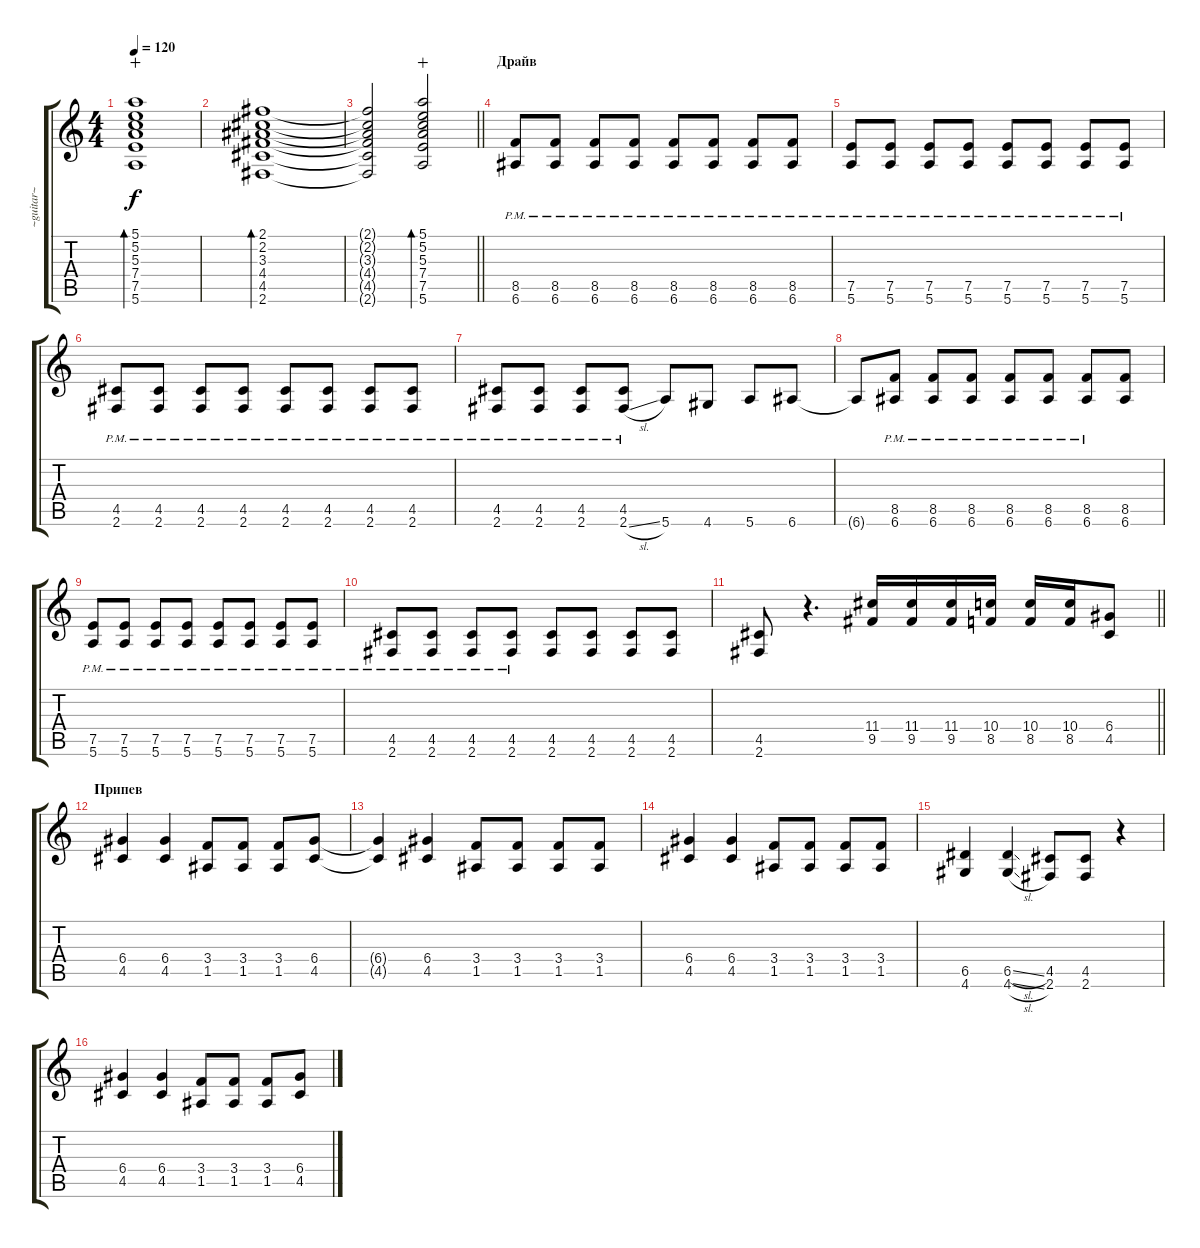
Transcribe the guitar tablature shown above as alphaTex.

\track ("~guitar~" "~guitar~") {instrument overdrivenguitar}
\staff {score tabs}
\tuning (E4 B3 G3 D3 A2 E2) {hide}
\ts (4 4)
\tempo 120
\clef g2
\ks c
(5.1 5.2 5.3 7.4 7.5 5.6).1{bd 120 dy f wahc} |
(2.1 2.2 3.3 4.4 4.5 2.6).1{bd 60} |
\barLineRight lightlight
(2.1{t} 2.2{t} 3.3{t} 4.4{t} 4.5{t} 2.6{t}).2 (5.1 5.2 5.3 7.4 7.5 5.6).2{bd 120 wahc} |
\section ("" "Драйв")
(8.5{pm} 6.6{pm}).8{instrument distortionguitar} (8.5{pm} 6.6{pm}).8 (8.5{pm} 6.6{pm}).8 (8.5{pm} 6.6{pm}).8 (8.5{pm} 6.6{pm}).8 (8.5{pm} 6.6{pm}).8 (8.5{pm} 6.6{pm}).8 (8.5{pm} 6.6{pm}).8 |
(7.5{pm} 5.6).8 (7.5{pm} 5.6).8 (7.5{pm} 5.6).8 (7.5{pm} 5.6).8 (7.5{pm} 5.6).8 (7.5{pm} 5.6).8 (7.5{pm} 5.6).8 (7.5{pm} 5.6).8 |
(4.5{pm} 2.6).8 (4.5{pm} 2.6).8 (4.5{pm} 2.6).8 (4.5{pm} 2.6).8 (4.5{pm} 2.6).8 (4.5{pm} 2.6).8 (4.5{pm} 2.6).8 (4.5{pm} 2.6).8 |
(4.5{pm} 2.6).8 (4.5{pm} 2.6).8 (4.5{pm} 2.6).8 (4.5{pm} 2.6{sl}).8 5.6.8 4.6.8 5.6.8 6.6.8 |
6.6{t}.8 (8.5{pm} 6.6{pm}).8 (8.5{pm} 6.6{pm}).8 (8.5{pm} 6.6{pm}).8 (8.5{pm} 6.6{pm}).8 (8.5{pm} 6.6{pm}).8 (8.5{pm} 6.6{pm}).8 (8.5 6.6).8 |
(7.5{pm} 5.6).8 (7.5{pm} 5.6).8 (7.5{pm} 5.6).8 (7.5{pm} 5.6).8 (7.5{pm} 5.6).8 (7.5{pm} 5.6).8 (7.5{pm} 5.6).8 (7.5{pm} 5.6).8 |
(4.5{pm} 2.6).8 (4.5{pm} 2.6).8 (4.5{pm} 2.6).8 (4.5{pm} 2.6).8 (4.5 2.6).8 (4.5 2.6).8 (4.5 2.6).8 (4.5 2.6).8 |
\barLineRight lightlight
(4.5 2.6).8 r.4{d} (11.4 9.5).16 (11.4 9.5).16 (11.4 9.5).16 (10.4 8.5).16 (10.4 8.5).16 (10.4 8.5).16 (6.4 4.5).8 |
\section ("" "Припев")
(6.4 4.5).4 (6.4 4.5).4 (3.4 1.5).8 (3.4 1.5).8 (3.4 1.5).8 (6.4 4.5).8 |
(6.4{t} 4.5{t}).4 (6.4 4.5).4 (3.4 1.5).8 (3.4 1.5).8 (3.4 1.5).8 (3.4 1.5).8 |
(6.4 4.5).4 (6.4 4.5).4 (3.4 1.5).8 (3.4 1.5).8 (3.4 1.5).8 (3.4 1.5).8 |
(6.5 4.6).4 (6.5{sl} 4.6{sl}).4 (4.5 2.6).8 (4.5 2.6).8 r.4 |
(6.4 4.5).4 (6.4 4.5).4 (3.4 1.5).8 (3.4 1.5).8 (3.4 1.5).8 (6.4 4.5).8
